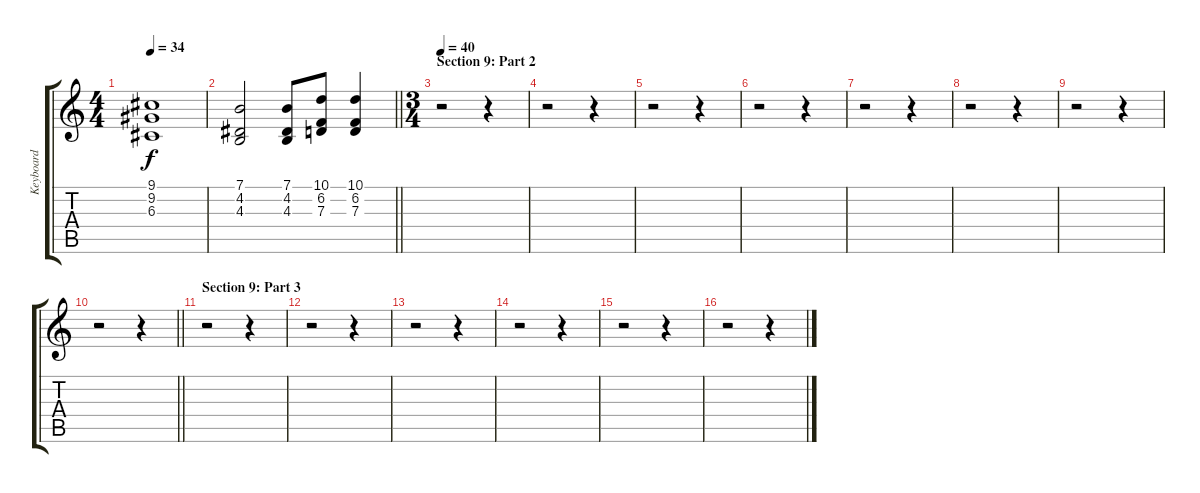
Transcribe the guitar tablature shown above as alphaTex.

\track ("Keyboard" "Keyboard") {instrument churchorgan}
\staff {score tabs}
\tuning (E4 B3 G3 D3 A2 E2) {hide}
\ts (4 4)
\tempo 34
\clef g2
\ks c
(9.1 9.2 6.3).1{dy f} |
\barLineRight lightlight
(7.1 4.2 4.3).2 (7.1 4.2 4.3).8 (10.1 6.2 7.3).8 (10.1 6.2 7.3).4 |
\ts (3 4)
\section ("" "Section 9: Part 2")
\tempo 40
r.2 r.4 |
r.2 r.4 |
r.2 r.4 |
r.2 r.4 |
r.2 r.4 |
r.2 r.4 |
r.2 r.4 |
\barLineRight lightlight
r.2 r.4 |
\section ("" "Section 9: Part 3")
r.2 r.4 |
r.2 r.4 |
r.2 r.4 |
r.2 r.4 |
r.2 r.4 |
r.2 r.4
